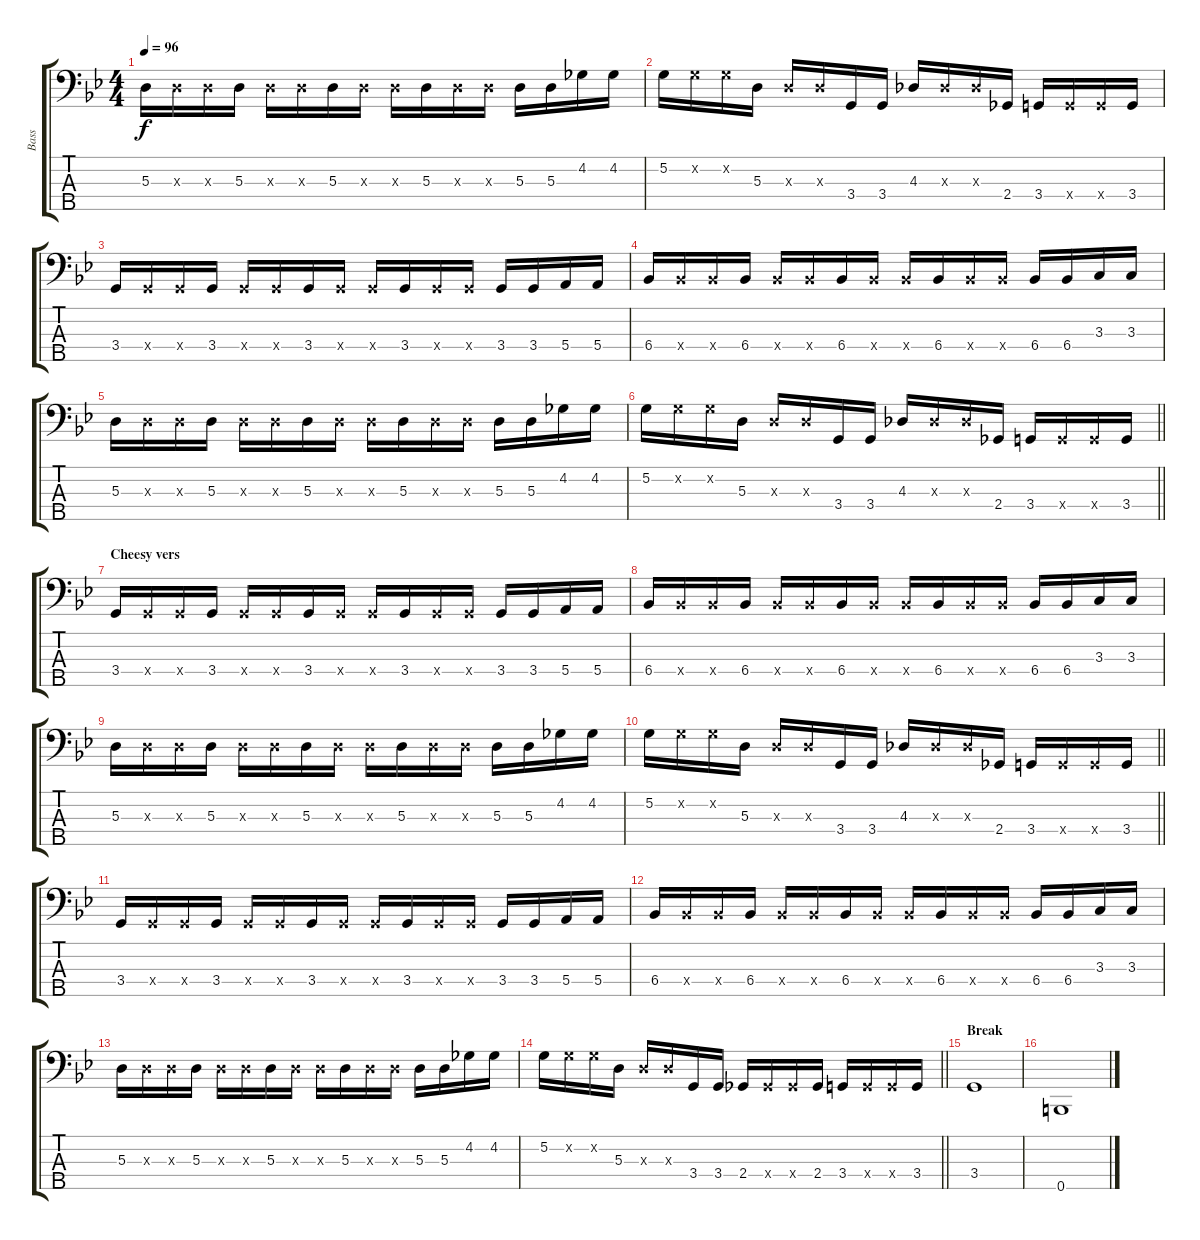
\track ("Bass" "Bass") {instrument electricbassfinger}
\staff {score tabs}
\tuning (G2 D2 A1 E1 B0) {hide}
\ts (4 4)
\tempo 96
\clef f4
\ks gminor
5.3.16{dy f} 5.3{x}.16 5.3{x}.16 5.3.16 5.3{x}.16 5.3{x}.16 5.3.16 5.3{x}.16 5.3{x}.16 5.3.16 5.3{x}.16 5.3{x}.16 5.3.16 5.3.16 4.2.16 4.2.16 |
5.2.16 5.2{x}.16 5.2{x}.16 5.3.16 5.3{x}.16 5.3{x}.16 3.4.16 3.4.16 4.3.16 4.3{x}.16 4.3{x}.16 2.4.16 3.4.16 3.4{x}.16 3.4{x}.16 3.4.16 |
3.4.16 3.4{x}.16 3.4{x}.16 3.4.16 3.4{x}.16 3.4{x}.16 3.4.16 3.4{x}.16 3.4{x}.16 3.4.16 3.4{x}.16 3.4{x}.16 3.4.16 3.4.16 5.4.16 5.4.16 |
6.4.16 6.4{x}.16 6.4{x}.16 6.4.16 6.4{x}.16 6.4{x}.16 6.4.16 6.4{x}.16 6.4{x}.16 6.4.16 6.4{x}.16 6.4{x}.16 6.4.16 6.4.16 3.3.16 3.3.16 |
5.3.16 5.3{x}.16 5.3{x}.16 5.3.16 5.3{x}.16 5.3{x}.16 5.3.16 5.3{x}.16 5.3{x}.16 5.3.16 5.3{x}.16 5.3{x}.16 5.3.16 5.3.16 4.2.16 4.2.16 |
\barLineRight lightlight
5.2.16 5.2{x}.16 5.2{x}.16 5.3.16 5.3{x}.16 5.3{x}.16 3.4.16 3.4.16 4.3.16 4.3{x}.16 4.3{x}.16 2.4.16 3.4.16 3.4{x}.16 3.4{x}.16 3.4.16 |
\section ("" "Cheesy vers")
3.4.16 3.4{x}.16 3.4{x}.16 3.4.16 3.4{x}.16 3.4{x}.16 3.4.16 3.4{x}.16 3.4{x}.16 3.4.16 3.4{x}.16 3.4{x}.16 3.4.16 3.4.16 5.4.16 5.4.16 |
6.4.16 6.4{x}.16 6.4{x}.16 6.4.16 6.4{x}.16 6.4{x}.16 6.4.16 6.4{x}.16 6.4{x}.16 6.4.16 6.4{x}.16 6.4{x}.16 6.4.16 6.4.16 3.3.16 3.3.16 |
5.3.16 5.3{x}.16 5.3{x}.16 5.3.16 5.3{x}.16 5.3{x}.16 5.3.16 5.3{x}.16 5.3{x}.16 5.3.16 5.3{x}.16 5.3{x}.16 5.3.16 5.3.16 4.2.16 4.2.16 |
\barLineRight lightlight
5.2.16 5.2{x}.16 5.2{x}.16 5.3.16 5.3{x}.16 5.3{x}.16 3.4.16 3.4.16 4.3.16 4.3{x}.16 4.3{x}.16 2.4.16 3.4.16 3.4{x}.16 3.4{x}.16 3.4.16 |
3.4.16 3.4{x}.16 3.4{x}.16 3.4.16 3.4{x}.16 3.4{x}.16 3.4.16 3.4{x}.16 3.4{x}.16 3.4.16 3.4{x}.16 3.4{x}.16 3.4.16 3.4.16 5.4.16 5.4.16 |
6.4.16 6.4{x}.16 6.4{x}.16 6.4.16 6.4{x}.16 6.4{x}.16 6.4.16 6.4{x}.16 6.4{x}.16 6.4.16 6.4{x}.16 6.4{x}.16 6.4.16 6.4.16 3.3.16 3.3.16 |
5.3.16 5.3{x}.16 5.3{x}.16 5.3.16 5.3{x}.16 5.3{x}.16 5.3.16 5.3{x}.16 5.3{x}.16 5.3.16 5.3{x}.16 5.3{x}.16 5.3.16 5.3.16 4.2.16 4.2.16 |
\barLineRight lightlight
5.2.16 5.2{x}.16 5.2{x}.16 5.3.16 5.3{x}.16 5.3{x}.16 3.4.16 3.4.16 2.4.16 2.4{x}.16 2.4{x}.16 2.4.16 3.4.16 3.4{x}.16 3.4{x}.16 3.4.16 |
\section ("" "Break")
3.4.1 |
0.5.1
